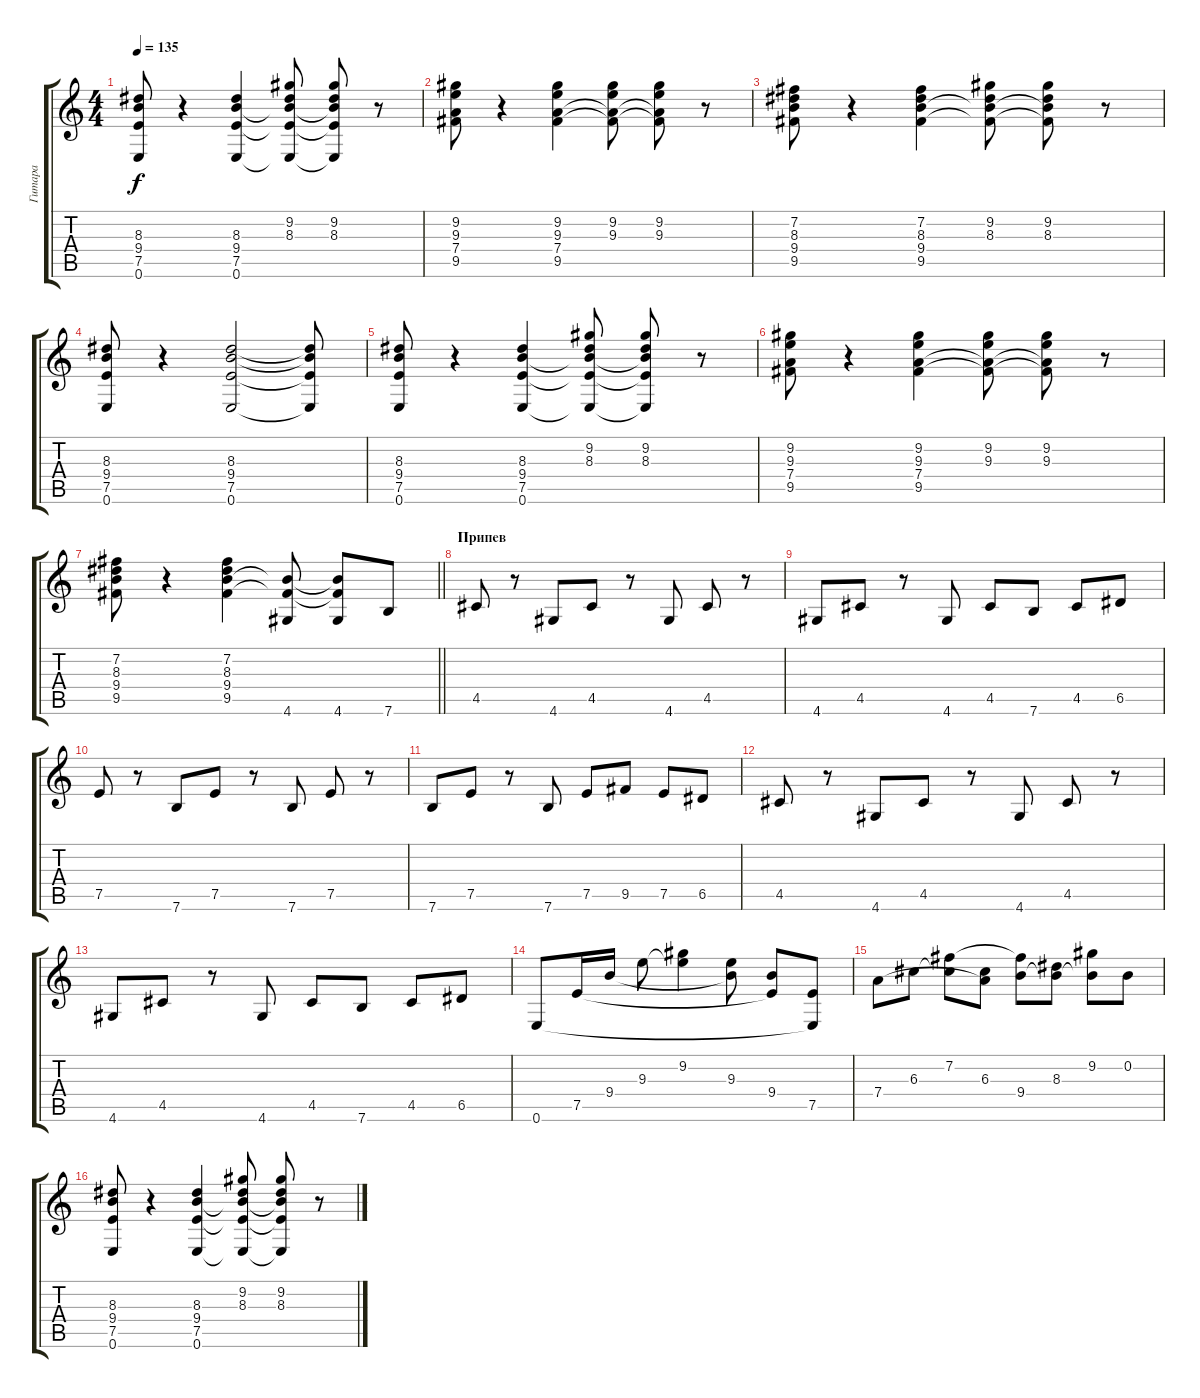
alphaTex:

\track ("Гитара" "Гитара") {instrument acousticguitarsteel}
\staff {score tabs}
\tuning (E4 B3 G3 D3 A2 E2) {hide}
\ts (4 4)
\tempo 135
\clef g2
\ks c
(8.3 9.4 7.5 0.6).8{dy f} r.4 (8.3 9.4 7.5 0.6).4 (9.2 8.3 9.4{t} 7.5{t} 0.6{t}).8 (9.2 8.3 9.4{t} 7.5{t} 0.6{t}).8 r.8 |
(9.2 9.3 7.4 9.5).8 r.4 (9.2 9.3 7.4 9.5).4 (9.2 9.3 7.4{t} 9.5{t}).8 (9.2 9.3 7.4{t} 9.5{t}).8 r.8 |
(7.2 8.3 9.4 9.5).8 r.4 (7.2 8.3 9.4 9.5).4 (9.2 8.3 9.4{t} 9.5{t}).8 (9.2 8.3 9.4{t} 9.5{t}).8 r.8 |
(8.3 9.4 7.5 0.6).8 r.4 (8.3 9.4 7.5 0.6).2 (8.3{t} 9.4{t} 7.5{t} 0.6{t}).8 |
(8.3 9.4 7.5 0.6).8 r.4 (8.3 9.4 7.5 0.6).4 (9.2 8.3 9.4{t} 7.5{t} 0.6{t}).8 (9.2 8.3 9.4{t} 7.5{t} 0.6{t}).8 r.8 |
(9.2 9.3 7.4 9.5).8 r.4 (9.2 9.3 7.4 9.5).4 (9.2 9.3 7.4{t} 9.5{t}).8 (9.2 9.3 7.4{t} 9.5{t}).8 r.8 |
\barLineRight lightlight
(7.2 8.3 9.4 9.5).8 r.4 (7.2 8.3 9.4 9.5).4 (9.4{t} 9.5{t} 4.6).8 (9.4{t} 9.5{t} 4.6).8 7.6.8 |
\section ("" "Припев")
4.5.8 r.8 4.6.8 4.5.8 r.8 4.6.8 4.5.8 r.8 |
4.6.8 4.5.8 r.8 4.6.8 4.5.8 7.6.8 4.5.8 6.5.8 |
7.5.8 r.8 7.6.8 7.5.8 r.8 7.6.8 7.5.8 r.8 |
7.6.8 7.5.8 r.8 7.6.8 7.5.8 9.5.8 7.5.8 6.5.8 |
4.5.8 r.8 4.6.8 4.5.8 r.8 4.6.8 4.5.8 r.8 |
4.6.8 4.5.8 r.8 4.6.8 4.5.8 7.6.8 4.5.8 6.5.8 |
0.6.8 7.5.16 9.4.16 9.3.8 (9.2 9.3{t}).4 (9.3 9.4{t}).8 (9.4 7.5{t}).8 (7.5 0.6{t}).8 |
7.4.8 6.3.8 (7.2 6.3{t}).8 (6.3 7.4{t}).8 (7.2{t} 9.4).8 (8.3 9.4{t}).8 (9.2 9.4{t}).8 0.2.8 |
(8.3 9.4 7.5 0.6).8 r.4 (8.3 9.4 7.5 0.6).4 (9.2 8.3 9.4{t} 7.5{t} 0.6{t}).8 (9.2 8.3 9.4{t} 7.5{t} 0.6{t}).8 r.8
